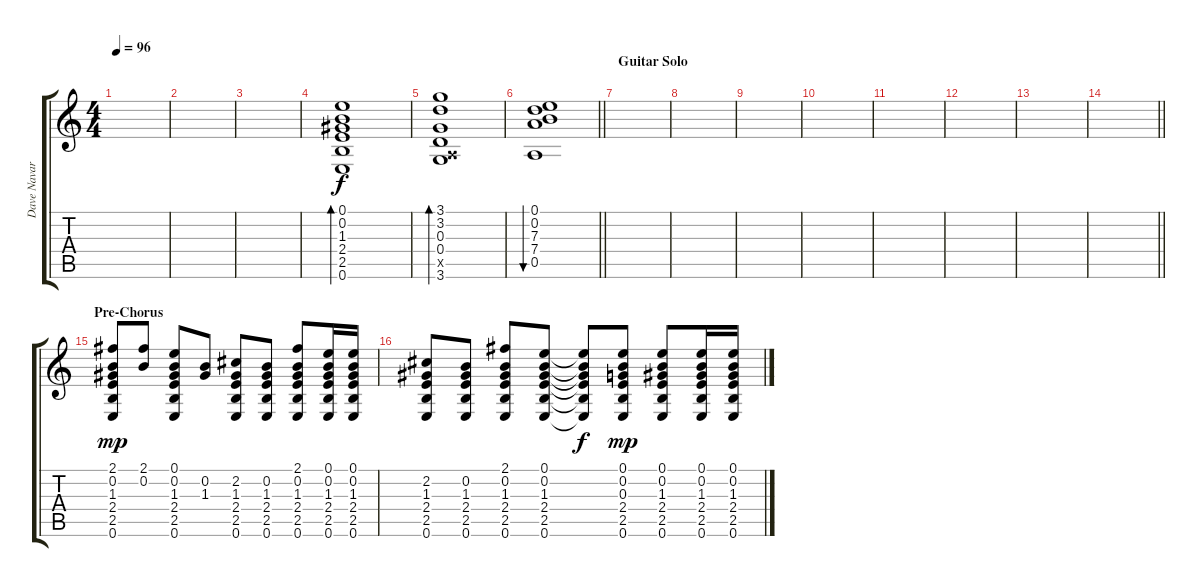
\track ("Dave Navarro Guitar 1" "Dave Navar") {instrument electricguitarclean}
\staff {score tabs}
\tuning (E4 B3 G3 D3 A2 E2) {hide}
\ts (4 4)
\tempo 96
\clef g2
\ks c
|
|
|
(0.1 0.2 1.3 2.4 2.5 0.6).1{bd 240} |
(3.1 3.2 0.3 0.4 0.5{x} 3.6).1{bd 240} |
\barLineRight lightlight
(0.1 0.2 7.3 7.4 0.5).1{bu 240} |
\section ("" "Guitar Solo")
|
|
|
|
|
|
|
\barLineRight lightlight
|
\section ("" "Pre-Chorus")
(2.1 0.2 1.3 2.4 2.5 0.6).8{dy mp} (2.1 0.2).8 (0.1 0.2 1.3 2.4 2.5 0.6).8 (0.2 1.3).8 (2.2 1.3 2.4 2.5 0.6).8 (0.2 1.3 2.4 2.5 0.6).8 (2.1 0.2 1.3 2.4 2.5 0.6).8 (0.1 0.2 1.3 2.4 2.5 0.6).16 (0.1 0.2 1.3 2.4 2.5 0.6).16 |
(2.2 1.3 2.4 2.5 0.6).8 (0.2 1.3 2.4 2.5 0.6).8 (2.1 0.2 1.3 2.4 2.5 0.6).8 (0.1 0.2 1.3 2.4 2.5 0.6).8 (0.1{t} 0.2{t} 1.3{t} 2.4{t} 2.5{t} 0.6{t}).8{dy f} (0.1 0.2 0.3 2.4 2.5 0.6).8{dy mp} (0.1 0.2 1.3 2.4 2.5 0.6).8 (0.1 0.2 1.3 2.4 2.5 0.6).16 (0.1 0.2 1.3 2.4 2.5 0.6).16
